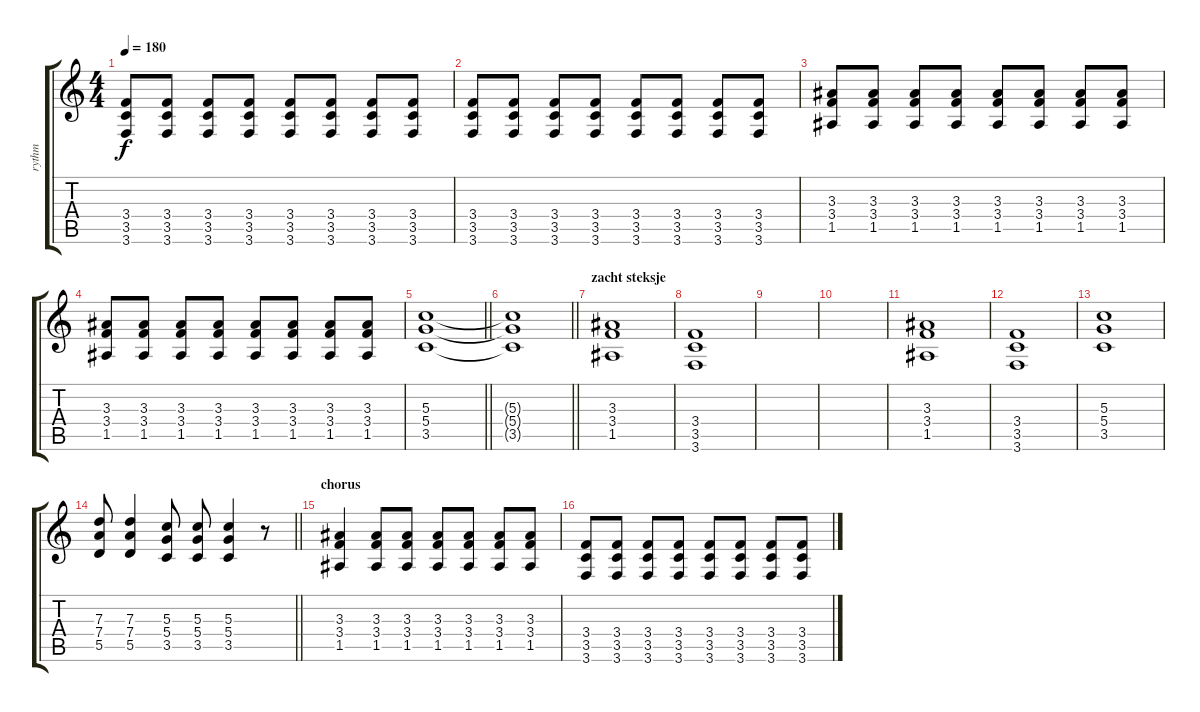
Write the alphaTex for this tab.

\track ("rythm" "rythm") {instrument distortionguitar}
\staff {score tabs}
\tuning (E4 B3 G3 D3 A2 D2) {hide}
\ts (4 4)
\tempo 180
\clef g2
\ks c
(3.4 3.5 3.6).8{dy f} (3.4 3.5 3.6).8 (3.4 3.5 3.6).8 (3.4 3.5 3.6).8 (3.4 3.5 3.6).8 (3.4 3.5 3.6).8 (3.4 3.5 3.6).8 (3.4 3.5 3.6).8 |
(3.4 3.5 3.6).8 (3.4 3.5 3.6).8 (3.4 3.5 3.6).8 (3.4 3.5 3.6).8 (3.4 3.5 3.6).8 (3.4 3.5 3.6).8 (3.4 3.5 3.6).8 (3.4 3.5 3.6).8 |
(3.3 3.4 1.5).8 (3.3 3.4 1.5).8 (3.3 3.4 1.5).8 (3.3 3.4 1.5).8 (3.3 3.4 1.5).8 (3.3 3.4 1.5).8 (3.3 3.4 1.5).8 (3.3 3.4 1.5).8 |
(3.3 3.4 1.5).8 (3.3 3.4 1.5).8 (3.3 3.4 1.5).8 (3.3 3.4 1.5).8 (3.3 3.4 1.5).8 (3.3 3.4 1.5).8 (3.3 3.4 1.5).8 (3.3 3.4 1.5).8 |
\barLineRight lightlight
(5.3 5.4 3.5).1 |
\section ("" "")
\barLineRight lightlight
(5.3{t} 5.4{t} 3.5{t}).1 |
\section ("" "zacht steksje")
(3.3 3.4 1.5).1 |
(3.4 3.5 3.6).1 |
|
|
(3.3 3.4 1.5).1 |
(3.4 3.5 3.6).1 |
(5.3 5.4 3.5).1 |
\barLineRight lightlight
(7.3 7.4 5.5).8 (7.3 7.4 5.5).4 (5.3 5.4 3.5).8 (5.3 5.4 3.5).8 (5.3 5.4 3.5).4 r.8 |
\section ("" "chorus")
(3.3 3.4 1.5).4 (3.3 3.4 1.5).8 (3.3 3.4 1.5).8 (3.3 3.4 1.5).8 (3.3 3.4 1.5).8 (3.3 3.4 1.5).8 (3.3 3.4 1.5).8 |
(3.4 3.5 3.6).8 (3.4 3.5 3.6).8 (3.4 3.5 3.6).8 (3.4 3.5 3.6).8 (3.4 3.5 3.6).8 (3.4 3.5 3.6).8 (3.4 3.5 3.6).8 (3.4 3.5 3.6).8
